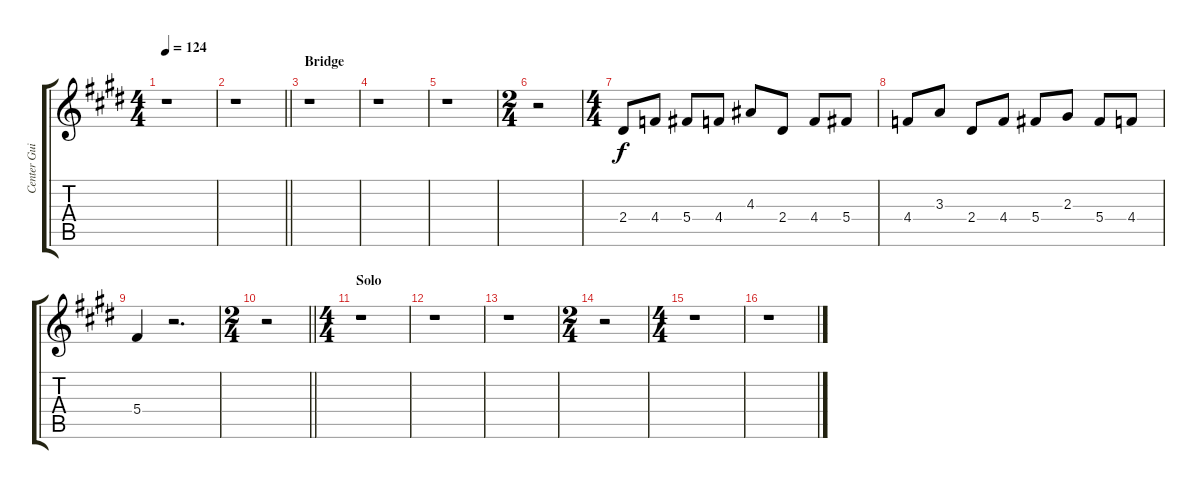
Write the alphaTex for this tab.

\track ("Center Guitar II" "Center Gui") {instrument overdrivenguitar}
\staff {score tabs}
\tuning (Eb4 Bb3 Gb3 Db3 Ab2 Db2) {hide}
\ts (4 4)
\tempo 124
\clef g2
\ks e
r.1{dy f} |
\barLineRight lightlight
r.1 |
\section ("" "Bridge")
r.1 |
r.1 |
r.1 |
\ts (2 4)
r.2 |
\ts (4 4)
2.4.8 4.4.8 5.4.8 4.4.8 4.3.8 2.4.8 4.4.8 5.4.8 |
4.4.8 3.3.8 2.4.8 4.4.8 5.4.8 2.3.8 5.4.8 4.4.8 |
5.4.4 r.2{d} |
\ts (2 4)
\barLineRight lightlight
r.2 |
\ts (4 4)
\section ("" "Solo")
r.1 |
r.1 |
r.1 |
\ts (2 4)
r.2 |
\ts (4 4)
r.1 |
r.1
